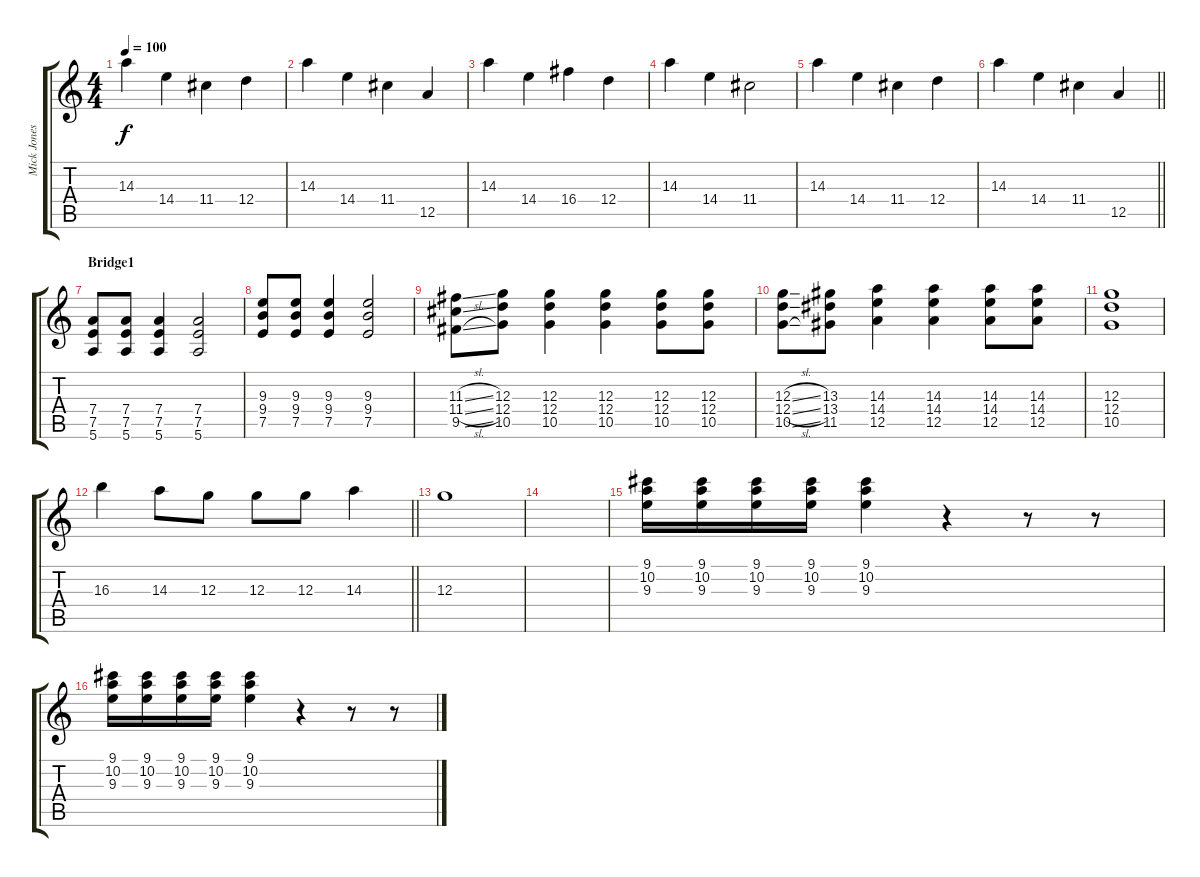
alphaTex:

\track ("Mick Jones" "Mick Jones") {instrument overdrivenguitar}
\staff {score tabs}
\tuning (E4 B3 G3 D3 A2 E2) {hide}
\ts (4 4)
\tempo 100
\clef g2
\ks c
14.3.4{dy f} 14.4.4 11.4.4 12.4.4 |
14.3.4 14.4.4 11.4.4 12.5.4 |
14.3.4 14.4.4 16.4.4 12.4.4 |
14.3.4 14.4.4 11.4.2 |
14.3.4 14.4.4 11.4.4 12.4.4 |
\barLineRight lightlight
14.3.4 14.4.4 11.4.4 12.5.4 |
\section ("" "Bridge1")
(7.4 7.5 5.6).8 (7.4 7.5 5.6).8 (7.4 7.5 5.6).4 (7.4 7.5 5.6).2 |
(9.3 9.4 7.5).8 (9.3 9.4 7.5).8 (9.3 9.4 7.5).4 (9.3 9.4 7.5).2 |
(11.3{sl} 11.4{sl} 9.5{sl}).8 (12.3 12.4 10.5).8 (12.3 12.4 10.5).4 (12.3 12.4 10.5).4 (12.3 12.4 10.5).8 (12.3 12.4 10.5).8 |
(12.3{sl} 12.4{sl} 10.5{sl}).8 (13.3 13.4 11.5).8 (14.3 14.4 12.5).4 (14.3 14.4 12.5).4 (14.3 14.4 12.5).8 (14.3 14.4 12.5).8 |
(12.3 12.4 10.5).1 |
\barLineRight lightlight
16.3.4 14.3.8 12.3.8 12.3.8 12.3.8 14.3.4 |
12.3.1 |
|
(9.1 10.2 9.3).16 (9.1 10.2 9.3).16 (9.1 10.2 9.3).16 (9.1 10.2 9.3).16 (9.1 10.2 9.3).4 r.4 r.8 r.8 |
(9.1 10.2 9.3).16 (9.1 10.2 9.3).16 (9.1 10.2 9.3).16 (9.1 10.2 9.3).16 (9.1 10.2 9.3).4 r.4 r.8 r.8
